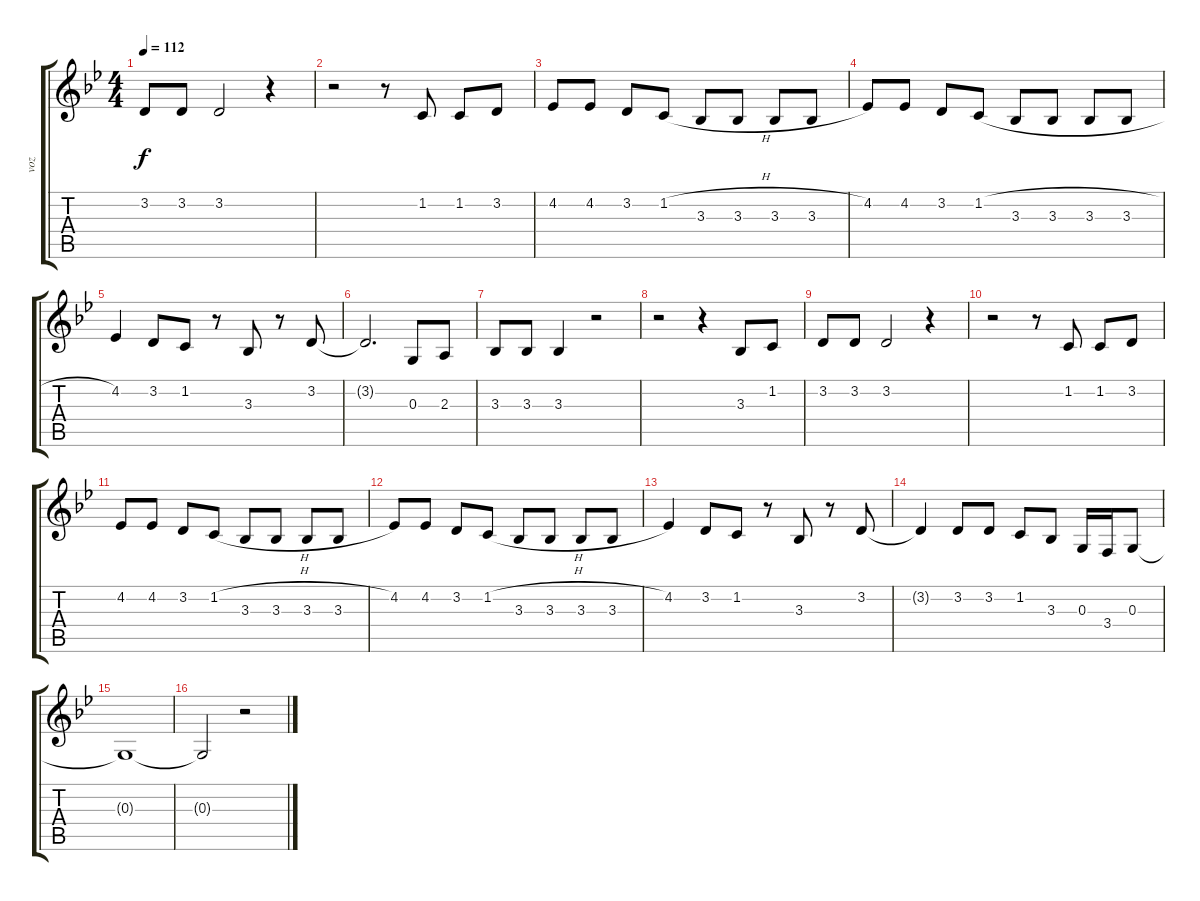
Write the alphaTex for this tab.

\track ("voz" "voz") {instrument viola}
\staff {score tabs}
\tuning (E4 B3 G3 D3 A2 E2) {hide}
\ts (4 4)
\tempo 112
\clef g2
\ks bb
3.2.8{dy f} 3.2.8 3.2.2 r.4 |
r.2 r.8 1.2.8 1.2.8 3.2.8 |
4.2.8 4.2.8 3.2.8 1.2{h}.8 3.3.8 3.3.8 3.3.8 3.3.8 |
4.2.8 4.2.8 3.2.8 1.2{h}.8 3.3.8 3.3.8 3.3.8 3.3.8 |
4.2.4 3.2.8 1.2.8 r.8 3.3.8 r.8 3.2.8 |
3.2{t}.2{d} 0.3.8 2.3.8 |
3.3.8 3.3.8 3.3.4 r.2 |
r.2 r.4 3.3.8 1.2.8 |
3.2.8 3.2.8 3.2.2 r.4 |
r.2 r.8 1.2.8 1.2.8 3.2.8 |
4.2.8 4.2.8 3.2.8 1.2{h}.8 3.3.8 3.3.8 3.3.8 3.3.8 |
4.2.8 4.2.8 3.2.8 1.2{h}.8 3.3.8 3.3.8 3.3.8 3.3.8 |
4.2.4 3.2.8 1.2.8 r.8 3.3.8 r.8 3.2.8 |
3.2{t}.4 3.2.8 3.2.8 1.2.8 3.3.8 0.3.16 3.4.16 0.3.8 |
0.3{t}.1 |
0.3{t}.2 r.2
